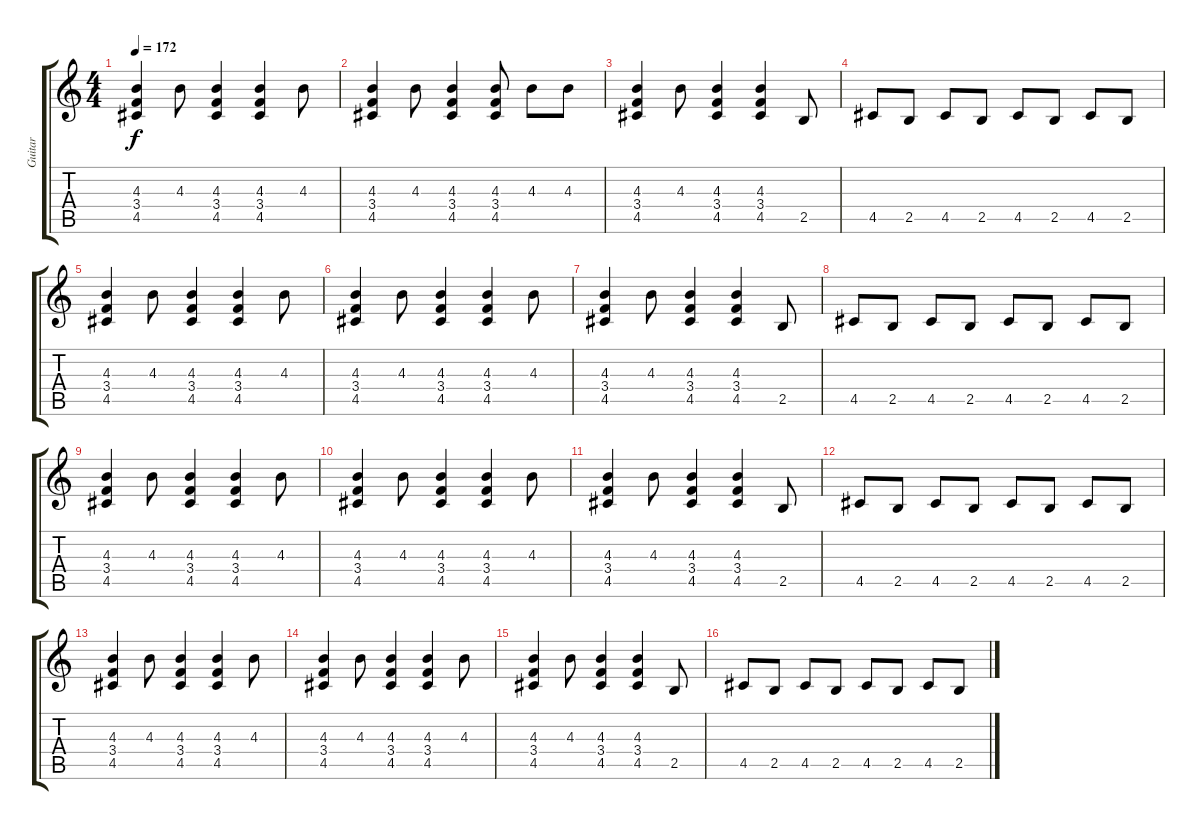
\track ("Guitar" "Guitar") {instrument overdrivenguitar}
\staff {score tabs}
\tuning (E4 B3 G3 D3 A2 E2) {hide}
\ts (4 4)
\tempo 172
\clef g2
\ks c
(4.3 3.4 4.5).4{dy f instrument overdrivenguitar} 4.3.8 (4.3 3.4 4.5).4 (4.3 3.4 4.5).4 4.3.8 |
(4.3 3.4 4.5).4 4.3.8 (4.3 3.4 4.5).4 (4.3 3.4 4.5).8 4.3.8 4.3.8 |
(4.3 3.4 4.5).4 4.3.8 (4.3 3.4 4.5).4 (4.3 3.4 4.5).4 2.5.8 |
4.5.8 2.5.8 4.5.8 2.5.8 4.5.8 2.5.8 4.5.8 2.5.8 |
(4.3 3.4 4.5).4 4.3.8 (4.3 3.4 4.5).4 (4.3 3.4 4.5).4 4.3.8 |
(4.3 3.4 4.5).4 4.3.8 (4.3 3.4 4.5).4 (4.3 3.4 4.5).4 4.3.8 |
(4.3 3.4 4.5).4 4.3.8 (4.3 3.4 4.5).4 (4.3 3.4 4.5).4 2.5.8 |
4.5.8 2.5.8 4.5.8 2.5.8 4.5.8 2.5.8 4.5.8 2.5.8 |
(4.3 3.4 4.5).4 4.3.8 (4.3 3.4 4.5).4 (4.3 3.4 4.5).4 4.3.8 |
(4.3 3.4 4.5).4 4.3.8 (4.3 3.4 4.5).4 (4.3 3.4 4.5).4 4.3.8 |
(4.3 3.4 4.5).4 4.3.8 (4.3 3.4 4.5).4 (4.3 3.4 4.5).4 2.5.8 |
4.5.8 2.5.8 4.5.8 2.5.8 4.5.8 2.5.8 4.5.8 2.5.8 |
(4.3 3.4 4.5).4 4.3.8 (4.3 3.4 4.5).4 (4.3 3.4 4.5).4 4.3.8 |
(4.3 3.4 4.5).4 4.3.8 (4.3 3.4 4.5).4 (4.3 3.4 4.5).4 4.3.8 |
(4.3 3.4 4.5).4 4.3.8 (4.3 3.4 4.5).4 (4.3 3.4 4.5).4 2.5.8 |
4.5.8 2.5.8 4.5.8 2.5.8 4.5.8 2.5.8 4.5.8 2.5.8
